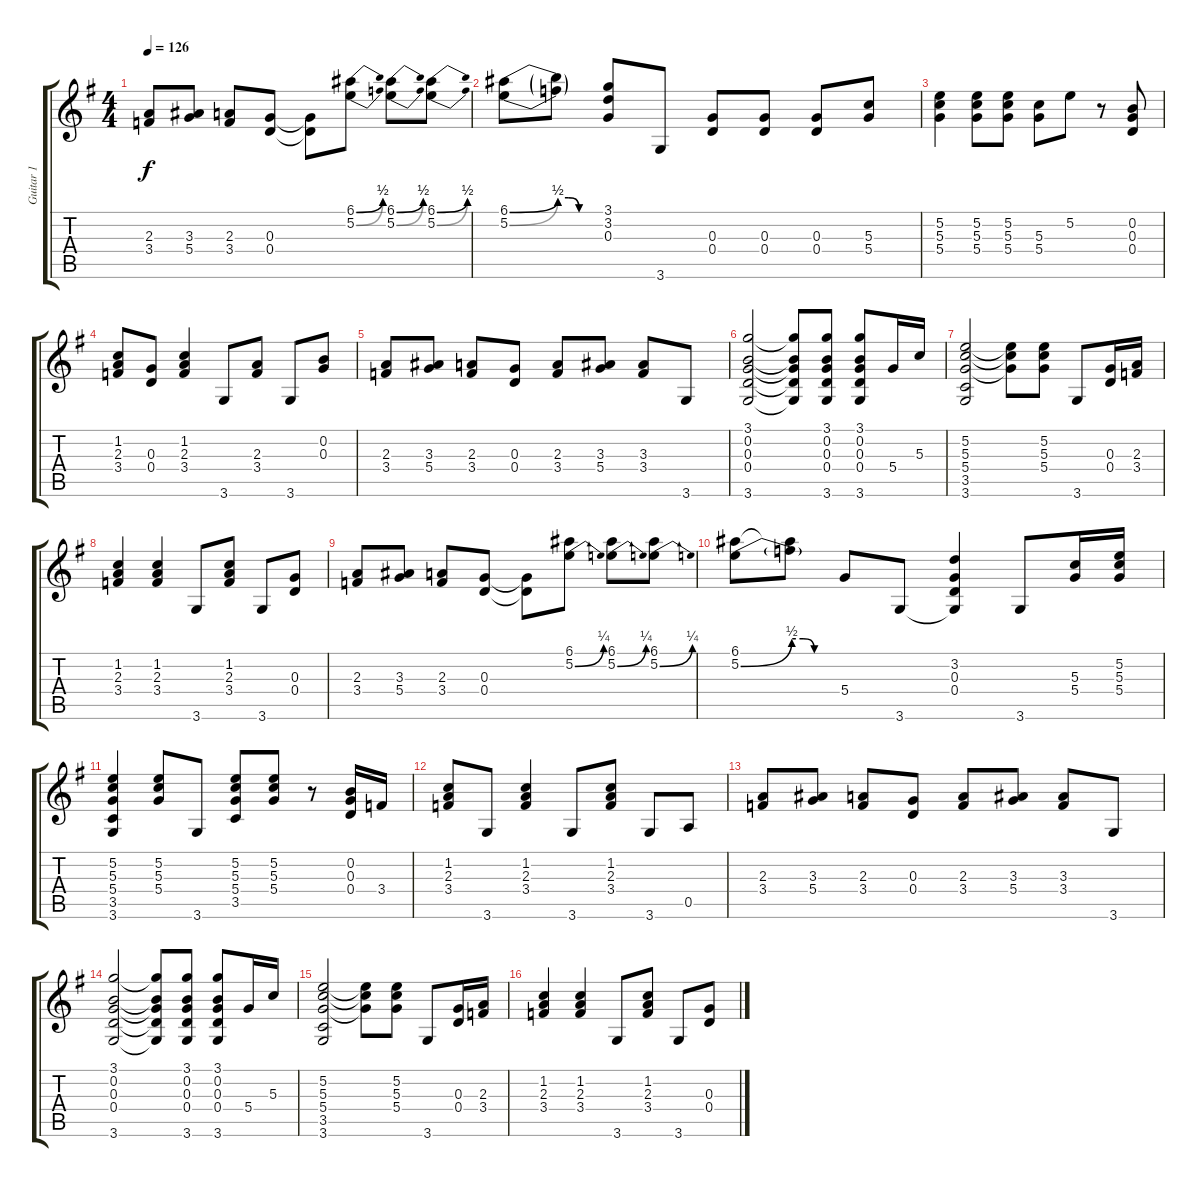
\track ("Guitar 1" "Guitar 1") {instrument overdrivenguitar}
\staff {score tabs}
\tuning (E4 B3 G3 D3 A2 E2) {hide}
\ts (4 4)
\tempo 126
\clef g2
\ks g
(2.3 3.4).8{dy f} (3.3 5.4).8 (2.3 3.4).8 (0.3 0.4).8 (0.3{t} 0.4{t}).8 (6.1{be (bend 0 0 60 2)} 5.2{be (bend 0 0 60 2)}).8 (6.1{be (bend 0 0 60 2)} 5.2{be (bend 0 0 60 2)}).8 (6.1{be (bend 0 0 60 2)} 5.2{be (bend 0 0 60 2)}).8 |
(6.1{be (bend 0 0 60 2)} 5.2{be (bend 0 0 60 2)}).8 (6.1{be (custom 0 2 15 2 30 0 60 0) t} 5.2{be (custom 0 2 15 2 30 0 60 0) t}).8 (3.1 3.2 0.3).8 3.6.8 (0.3 0.4).8 (0.3 0.4).8 (0.3 0.4).8 (5.3 5.4).8 |
(5.2 5.3 5.4).4 (5.2 5.3 5.4).8 (5.2 5.3 5.4).8 (5.3 5.4).8 5.2.8 r.8 (0.2 0.3 0.4).8 |
(1.2 2.3 3.4).8 (0.3 0.4).8 (1.2 2.3 3.4).4 3.6.8 (2.3 3.4).8 3.6.8 (0.2 0.3).8 |
(2.3 3.4).8 (3.3 5.4).8 (2.3 3.4).8 (0.3 0.4).8 (2.3 3.4).8 (3.3 5.4).8 (3.3 3.4).8 3.6.8 |
(3.1 0.2 0.3 0.4 3.6).2 (3.1{t} 0.2{t} 0.3{t} 0.4{t} 3.6{t}).8 (3.1 0.2 0.3 0.4 3.6).8 (3.1 0.2 0.3 0.4 3.6).8 5.4.16 5.3.16 |
(5.2 5.3 5.4 3.5 3.6).2 (5.2{t} 5.3{t} 5.4{t}).8 (5.2 5.3 5.4).8 3.6.8 (0.3 0.4).16 (2.3 3.4).16 |
(1.2 2.3 3.4).4 (1.2 2.3 3.4).4 3.6.8 (1.2 2.3 3.4).8 3.6.8 (0.3 0.4).8 |
(2.3 3.4).8 (3.3 5.4).8 (2.3 3.4).8 (0.3 0.4).8 (0.3{t} 0.4{t}).8 (6.1 5.2{be (bend 0 0 60 1)}).8 (6.1 5.2{be (bend 0 0 60 1)}).8 (6.1 5.2{be (bend 0 0 60 1)}).8 |
(6.1 5.2{be (bend 0 0 60 2)}).8 (6.1{t} 5.2{be (custom 0 2 15 2 30 0 60 0) t}).8 5.4.8 3.6.8 (3.2 0.3 0.4 3.6{t}).4 3.6.8 (5.3 5.4).16 (5.2 5.3 5.4).16 |
(5.2 5.3 5.4 3.5 3.6).4 (5.2 5.3 5.4).8 3.6.8 (5.2 5.3 5.4 3.5).8 (5.2 5.3 5.4).8 r.8 (0.2 0.3 0.4).16 3.4.16 |
(1.2 2.3 3.4).8 3.6.8 (1.2 2.3 3.4).4 3.6.8 (1.2 2.3 3.4).8 3.6.8 0.5.8 |
(2.3 3.4).8 (3.3 5.4).8 (2.3 3.4).8 (0.3 0.4).8 (2.3 3.4).8 (3.3 5.4).8 (3.3 3.4).8 3.6.8 |
(3.1 0.2 0.3 0.4 3.6).2 (3.1{t} 0.2{t} 0.3{t} 0.4{t} 3.6{t}).8 (3.1 0.2 0.3 0.4 3.6).8 (3.1 0.2 0.3 0.4 3.6).8 5.4.16 5.3.16 |
(5.2 5.3 5.4 3.5 3.6).2 (5.2{t} 5.3{t} 5.4{t}).8 (5.2 5.3 5.4).8 3.6.8 (0.3 0.4).16 (2.3 3.4).16 |
(1.2 2.3 3.4).4 (1.2 2.3 3.4).4 3.6.8 (1.2 2.3 3.4).8 3.6.8 (0.3 0.4).8
